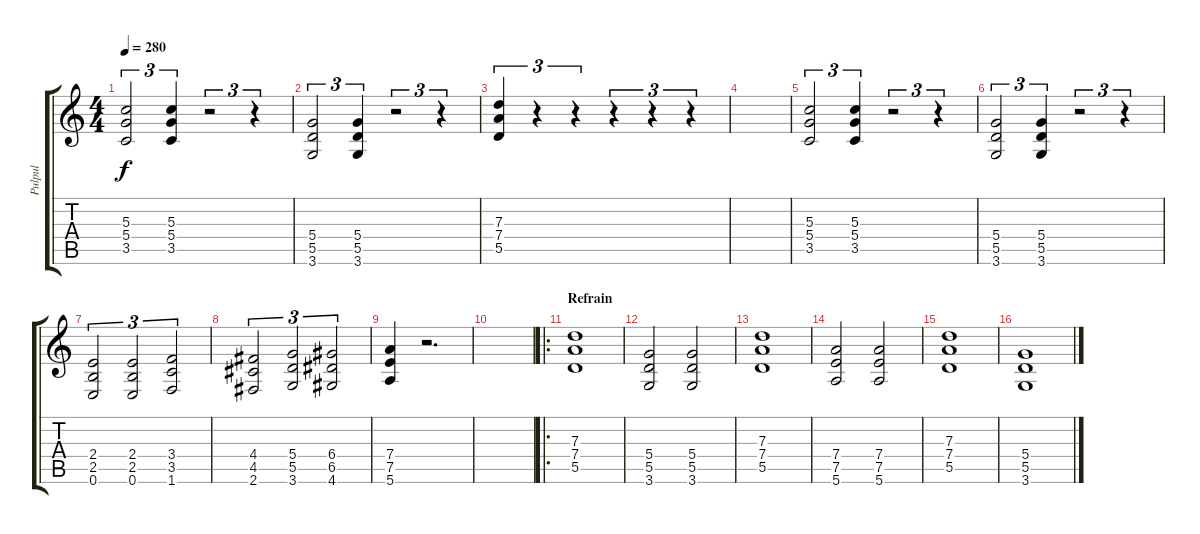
\track ("Pulpul" "Pulpul") {instrument electricguitarclean}
\staff {score tabs}
\tuning (E4 B3 G3 D3 A2 E2) {hide}
\ts (4 4)
\tempo 280
\clef g2
\ks c
(5.3 5.4 3.5).2{tu (3 2) dy f} (5.3 5.4 3.5).4{tu (3 2)} r.2{tu (3 2)} r.4{tu (3 2)} |
(5.4 5.5 3.6).2{tu (3 2)} (5.4 5.5 3.6).4{tu (3 2)} r.2{tu (3 2)} r.4{tu (3 2)} |
(7.3 7.4 5.5).4{tu (3 2)} r.4{tu (3 2)} r.4{tu (3 2)} r.4{tu (3 2)} r.4{tu (3 2)} r.4{tu (3 2)} |
|
(5.3 5.4 3.5).2{tu (3 2)} (5.3 5.4 3.5).4{tu (3 2)} r.2{tu (3 2)} r.4{tu (3 2)} |
(5.4 5.5 3.6).2{tu (3 2)} (5.4 5.5 3.6).4{tu (3 2)} r.2{tu (3 2)} r.4{tu (3 2)} |
(2.4 2.5 0.6).2{tu (3 2)} (2.4 2.5 0.6).2{tu (3 2)} (3.4 3.5 1.6).2{tu (3 2)} |
(4.4 4.5 2.6).2{tu (3 2)} (5.4 5.5 3.6).2{tu (3 2)} (6.4 6.5 4.6).2{tu (3 2)} |
(7.4 7.5 5.6).4 r.2{d} |
|
\ro
\section ("" "Refrain")
(7.3 7.4 5.5).1 |
(5.4 5.5 3.6).2 (5.4 5.5 3.6).2 |
(7.3 7.4 5.5).1 |
(7.4 7.5 5.6).2 (7.4 7.5 5.6).2 |
(7.3 7.4 5.5).1 |
(5.4 5.5 3.6).1
